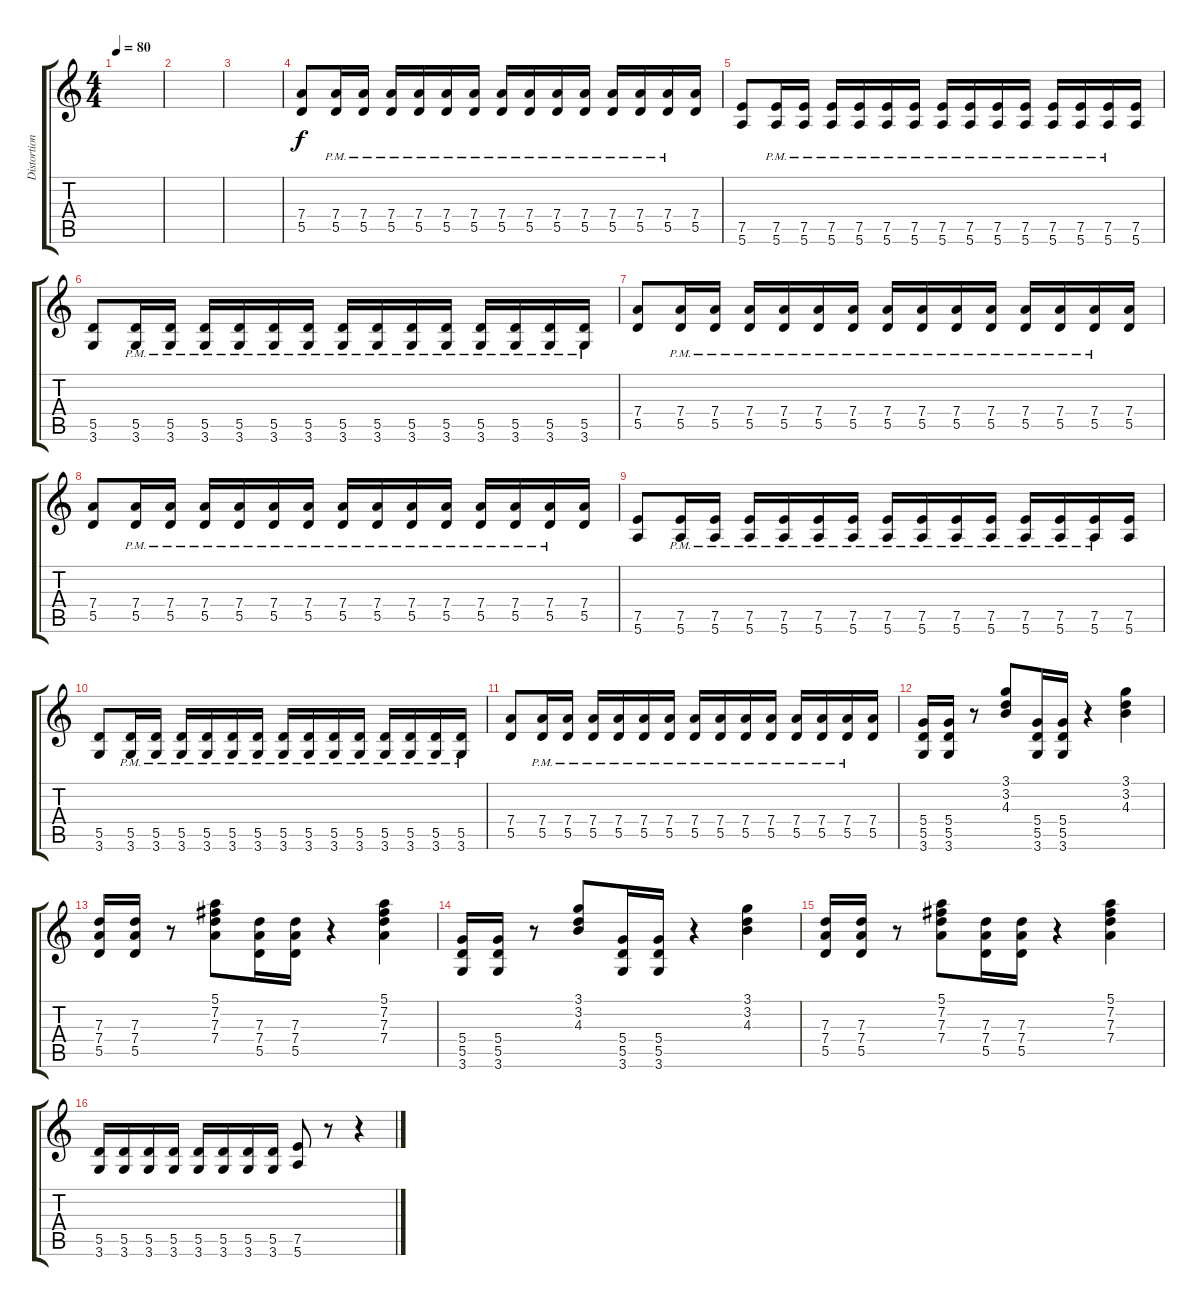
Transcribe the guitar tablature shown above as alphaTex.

\track ("Distortion-intro lead" "Distortion") {instrument overdrivenguitar}
\staff {score tabs}
\tuning (E4 B3 G3 D3 A2 E2) {hide}
\ts (4 4)
\tempo 80
\clef g2
\ks c
|
|
|
(7.4 5.5).8 (7.4{pm} 5.5{pm}).16 (7.4{pm} 5.5{pm}).16 (7.4{pm} 5.5{pm}).16 (7.4{pm} 5.5{pm}).16 (7.4{pm} 5.5{pm}).16 (7.4{pm} 5.5{pm}).16 (7.4{pm} 5.5{pm}).16 (7.4{pm} 5.5{pm}).16 (7.4{pm} 5.5{pm}).16 (7.4{pm} 5.5{pm}).16 (7.4{pm} 5.5{pm}).16 (7.4{pm} 5.5{pm}).16 (7.4{pm} 5.5{pm}).16 (7.4 5.5).16 |
(7.5 5.6).8 (7.5{pm} 5.6).16 (7.5{pm} 5.6).16 (7.5{pm} 5.6).16 (7.5{pm} 5.6).16 (7.5{pm} 5.6).16 (7.5{pm} 5.6).16 (7.5{pm} 5.6).16 (7.5{pm} 5.6).16 (7.5{pm} 5.6).16 (7.5{pm} 5.6).16 (7.5{pm} 5.6).16 (7.5{pm} 5.6).16 (7.5{pm} 5.6).16 (7.5 5.6).16 |
(5.5 3.6).8 (5.5{pm} 3.6{pm}).16 (5.5{pm} 3.6{pm}).16 (5.5{pm} 3.6{pm}).16 (5.5{pm} 3.6{pm}).16 (5.5{pm} 3.6{pm}).16 (5.5{pm} 3.6{pm}).16 (5.5{pm} 3.6{pm}).16 (5.5{pm} 3.6{pm}).16 (5.5{pm} 3.6{pm}).16 (5.5{pm} 3.6{pm}).16 (5.5{pm} 3.6{pm}).16 (5.5{pm} 3.6{pm}).16 (5.5{pm} 3.6{pm}).16 (5.5{pm} 3.6{pm}).16 |
(7.4 5.5).8 (7.4{pm} 5.5{pm}).16 (7.4{pm} 5.5{pm}).16 (7.4{pm} 5.5{pm}).16 (7.4{pm} 5.5{pm}).16 (7.4{pm} 5.5{pm}).16 (7.4{pm} 5.5{pm}).16 (7.4{pm} 5.5{pm}).16 (7.4{pm} 5.5{pm}).16 (7.4{pm} 5.5{pm}).16 (7.4{pm} 5.5{pm}).16 (7.4{pm} 5.5{pm}).16 (7.4{pm} 5.5{pm}).16 (7.4{pm} 5.5{pm}).16 (7.4 5.5).16 |
(7.4 5.5).8 (7.4{pm} 5.5{pm}).16 (7.4{pm} 5.5{pm}).16 (7.4{pm} 5.5{pm}).16 (7.4{pm} 5.5{pm}).16 (7.4{pm} 5.5{pm}).16 (7.4{pm} 5.5{pm}).16 (7.4{pm} 5.5{pm}).16 (7.4{pm} 5.5{pm}).16 (7.4{pm} 5.5{pm}).16 (7.4{pm} 5.5{pm}).16 (7.4{pm} 5.5{pm}).16 (7.4{pm} 5.5{pm}).16 (7.4{pm} 5.5{pm}).16 (7.4 5.5).16 |
(7.5 5.6).8 (7.5{pm} 5.6).16 (7.5{pm} 5.6).16 (7.5{pm} 5.6).16 (7.5{pm} 5.6).16 (7.5{pm} 5.6).16 (7.5{pm} 5.6).16 (7.5{pm} 5.6).16 (7.5{pm} 5.6).16 (7.5{pm} 5.6).16 (7.5{pm} 5.6).16 (7.5{pm} 5.6).16 (7.5{pm} 5.6).16 (7.5{pm} 5.6).16 (7.5 5.6).16 |
(5.5 3.6).8 (5.5{pm} 3.6{pm}).16 (5.5{pm} 3.6{pm}).16 (5.5{pm} 3.6{pm}).16 (5.5{pm} 3.6{pm}).16 (5.5{pm} 3.6{pm}).16 (5.5{pm} 3.6{pm}).16 (5.5{pm} 3.6{pm}).16 (5.5{pm} 3.6{pm}).16 (5.5{pm} 3.6{pm}).16 (5.5{pm} 3.6{pm}).16 (5.5{pm} 3.6{pm}).16 (5.5{pm} 3.6{pm}).16 (5.5{pm} 3.6{pm}).16 (5.5{pm} 3.6{pm}).16 |
(7.4 5.5).8 (7.4{pm} 5.5{pm}).16 (7.4{pm} 5.5{pm}).16 (7.4{pm} 5.5{pm}).16 (7.4{pm} 5.5{pm}).16 (7.4{pm} 5.5{pm}).16 (7.4{pm} 5.5{pm}).16 (7.4{pm} 5.5{pm}).16 (7.4{pm} 5.5{pm}).16 (7.4{pm} 5.5{pm}).16 (7.4{pm} 5.5{pm}).16 (7.4{pm} 5.5{pm}).16 (7.4{pm} 5.5{pm}).16 (7.4{pm} 5.5{pm}).16 (7.4 5.5).16 |
(5.4 5.5 3.6).16 (5.4 5.5 3.6).16 r.8 (3.1 3.2 4.3).8 (5.4 5.5 3.6).16 (5.4 5.5 3.6).16 r.4 (3.1 3.2 4.3).4 |
(7.3 7.4 5.5).16 (7.3 7.4 5.5).16 r.8 (5.1 7.2 7.3 7.4).8 (7.3 7.4 5.5).16 (7.3 7.4 5.5).16 r.4 (5.1 7.2 7.3 7.4).4 |
(5.4 5.5 3.6).16 (5.4 5.5 3.6).16 r.8 (3.1 3.2 4.3).8 (5.4 5.5 3.6).16 (5.4 5.5 3.6).16 r.4 (3.1 3.2 4.3).4 |
(7.3 7.4 5.5).16 (7.3 7.4 5.5).16 r.8 (5.1 7.2 7.3 7.4).8 (7.3 7.4 5.5).16 (7.3 7.4 5.5).16 r.4 (5.1 7.2 7.3 7.4).4 |
(5.5 3.6).16 (5.5 3.6).16 (5.5 3.6).16 (5.5 3.6).16 (5.5 3.6).16 (5.5 3.6).16 (5.5 3.6).16 (5.5 3.6).16 (7.5 5.6).8 r.8 r.4
